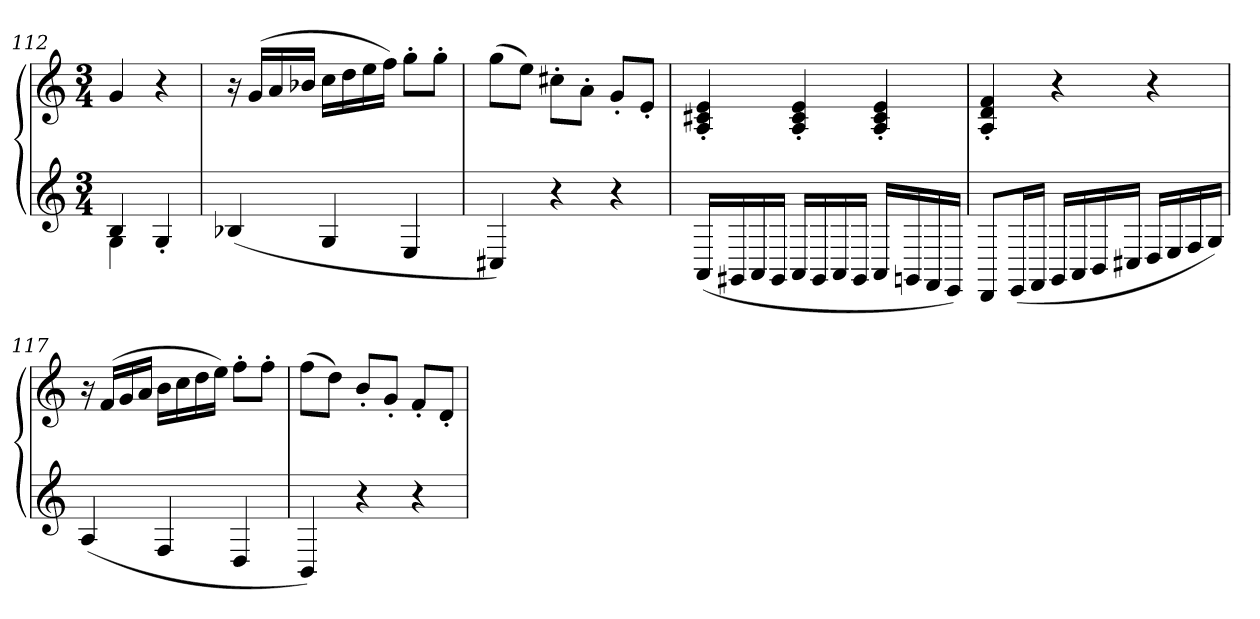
**kern	**kern
*part1	*part1
*staff2	*staff1
*clefG2	*clefG2
*k[]	*k[]
*C:	*C:
*M3/4	*M3/4
=112	=112
*^	*
4B	4G	4g
4G'	4ryy	4r
*v	*v	*
=113	=113
(4B-X	16r
.	(16gLL
.	16a
.	16b-XJJ
4G	16ccLL
.	16dd
.	16ee
.	16ffJJ)
4E	8gg'L
.	8gg'J
=114	=114
4C#X)	(8ggL
.	8eeJ)
4r	8cc#X'L
.	8a'J
4r	8g'L
.	8e'J
=115	=115
(16AALL	4A' 4c#X' 4e'
16GG#X	.
16AA	.
16GG#JJ	.
16AALL	4A' 4c#' 4e'
16GG#	.
16AA	.
16GG#JJ	.
16AALL	4A' 4c#' 4e'
16GGn	.
16FF	.
16EEJJ)	.
=116	=116
8DDL	4A' 4d' 4f'
(16EEL	.
16FFJJ	.
16GGLL	4r
16AA	.
16BB	.
16C#XJJ	.
16DLL	4r
16E	.
16F	.
16GJJ)	.
=117	=117
(4A	16r
.	(16fLL
.	16g
.	16aJJ
4F	16bLL
.	16cc
.	16dd
.	16eeJJ)
4D	8ff'L
.	8ff'J
=118	=118
4BB)	(8ffL
.	8ddJ)
4r	8b'L
.	8g'J
4r	8f'L
.	8d'J
=	=
*-	*-
